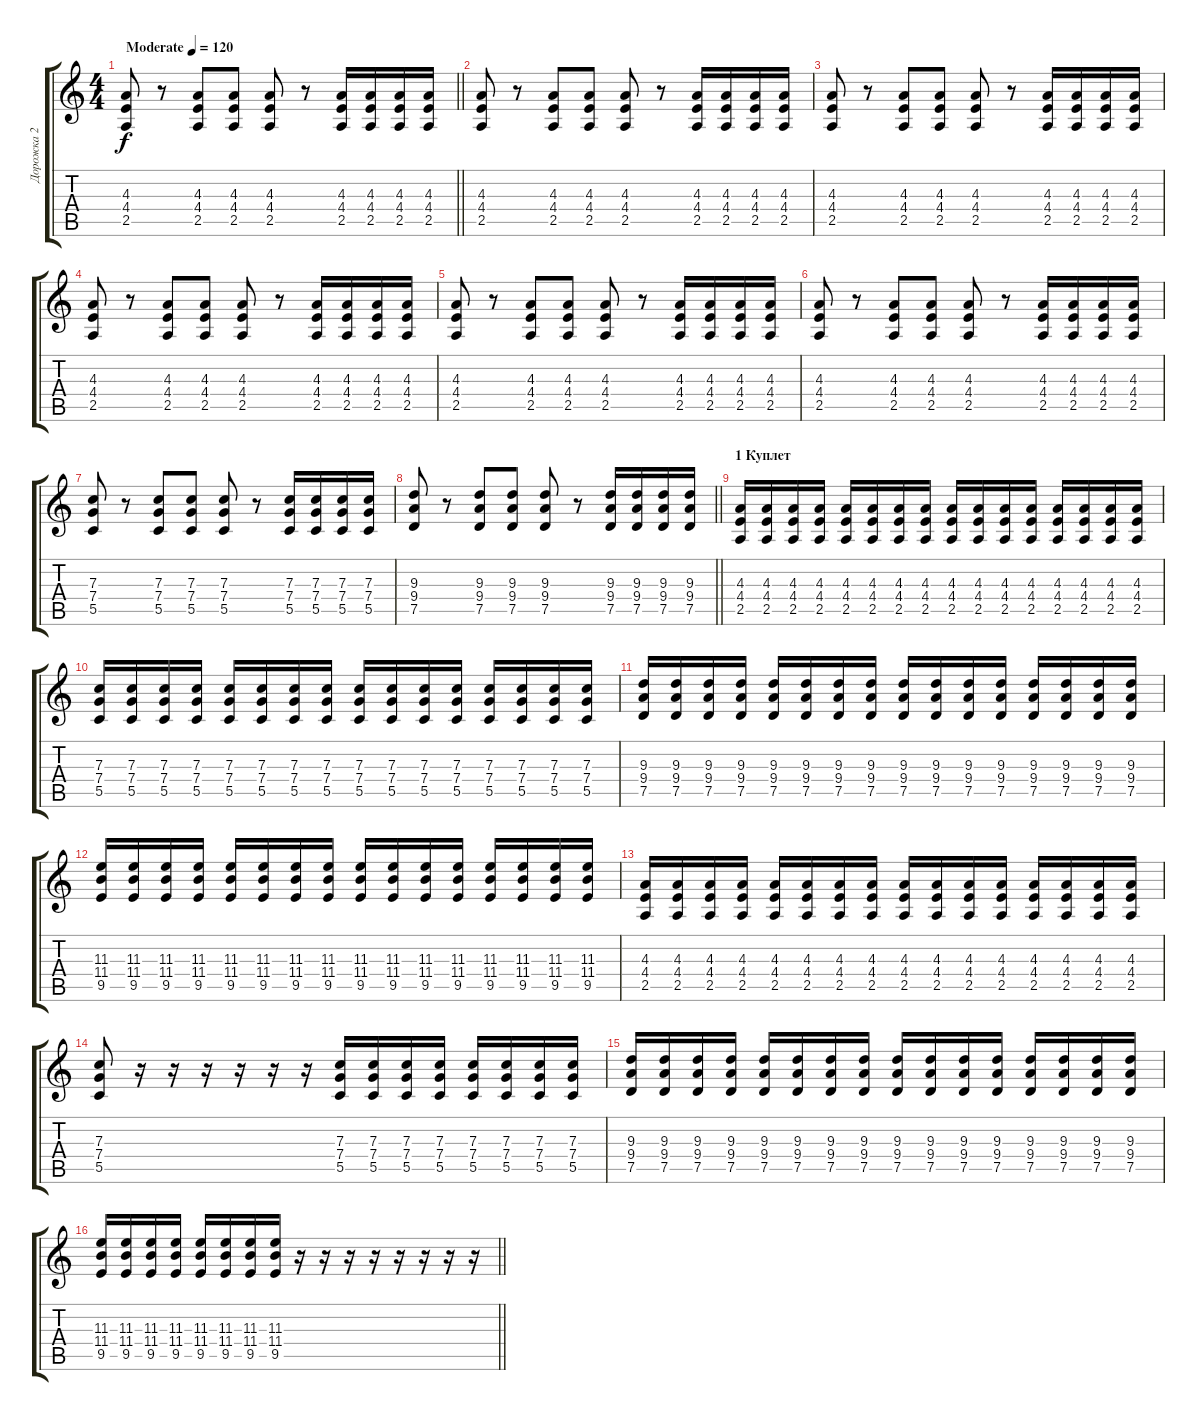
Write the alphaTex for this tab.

\track ("Дорожка 2" "Дорожка 2") {instrument distortionguitar}
\staff {score tabs}
\tuning (D4 A3 F3 C3 G2 C2) {hide}
\ts (4 4)
\section ("" "")
\tempo (120 "Moderate")
\clef g2
\barLineRight lightlight
\ks c
(4.3 4.4 2.5).8{dy f instrument distortionguitar} r.8 (4.3 4.4 2.5).8 (4.3 4.4 2.5).8 (4.3 4.4 2.5).8 r.8 (4.3 4.4 2.5).16 (4.3 4.4 2.5).16 (4.3 4.4 2.5).16 (4.3 4.4 2.5).16 |
\section ("" "")
(4.3 4.4 2.5).8 r.8 (4.3 4.4 2.5).8 (4.3 4.4 2.5).8 (4.3 4.4 2.5).8 r.8 (4.3 4.4 2.5).16 (4.3 4.4 2.5).16 (4.3 4.4 2.5).16 (4.3 4.4 2.5).16 |
\section ("" "")
(4.3 4.4 2.5).8 r.8 (4.3 4.4 2.5).8 (4.3 4.4 2.5).8 (4.3 4.4 2.5).8 r.8 (4.3 4.4 2.5).16 (4.3 4.4 2.5).16 (4.3 4.4 2.5).16 (4.3 4.4 2.5).16 |
\section ("" "")
(4.3 4.4 2.5).8 r.8 (4.3 4.4 2.5).8 (4.3 4.4 2.5).8 (4.3 4.4 2.5).8 r.8 (4.3 4.4 2.5).16 (4.3 4.4 2.5).16 (4.3 4.4 2.5).16 (4.3 4.4 2.5).16 |
(4.3 4.4 2.5).8 r.8 (4.3 4.4 2.5).8 (4.3 4.4 2.5).8 (4.3 4.4 2.5).8 r.8 (4.3 4.4 2.5).16 (4.3 4.4 2.5).16 (4.3 4.4 2.5).16 (4.3 4.4 2.5).16 |
(4.3 4.4 2.5).8 r.8 (4.3 4.4 2.5).8 (4.3 4.4 2.5).8 (4.3 4.4 2.5).8 r.8 (4.3 4.4 2.5).16 (4.3 4.4 2.5).16 (4.3 4.4 2.5).16 (4.3 4.4 2.5).16 |
(7.3 7.4 5.5).8 r.8 (7.3 7.4 5.5).8 (7.3 7.4 5.5).8 (7.3 7.4 5.5).8 r.8 (7.3 7.4 5.5).16 (7.3 7.4 5.5).16 (7.3 7.4 5.5).16 (7.3 7.4 5.5).16 |
\barLineRight lightlight
(9.3 9.4 7.5).8 r.8 (9.3 9.4 7.5).8 (9.3 9.4 7.5).8 (9.3 9.4 7.5).8 r.8 (9.3 9.4 7.5).16 (9.3 9.4 7.5).16 (9.3 9.4 7.5).16 (9.3 9.4 7.5).16 |
\section ("" "1 Куплет")
(4.3 4.4 2.5).16 (4.3 4.4 2.5).16 (4.3 4.4 2.5).16 (4.3 4.4 2.5).16 (4.3 4.4 2.5).16 (4.3 4.4 2.5).16 (4.3 4.4 2.5).16 (4.3 4.4 2.5).16 (4.3 4.4 2.5).16 (4.3 4.4 2.5).16 (4.3 4.4 2.5).16 (4.3 4.4 2.5).16 (4.3 4.4 2.5).16 (4.3 4.4 2.5).16 (4.3 4.4 2.5).16 (4.3 4.4 2.5).16 |
(7.3 7.4 5.5).16 (7.3 7.4 5.5).16 (7.3 7.4 5.5).16 (7.3 7.4 5.5).16 (7.3 7.4 5.5).16 (7.3 7.4 5.5).16 (7.3 7.4 5.5).16 (7.3 7.4 5.5).16 (7.3 7.4 5.5).16 (7.3 7.4 5.5).16 (7.3 7.4 5.5).16 (7.3 7.4 5.5).16 (7.3 7.4 5.5).16 (7.3 7.4 5.5).16 (7.3 7.4 5.5).16 (7.3 7.4 5.5).16 |
(9.3 9.4 7.5).16 (9.3 9.4 7.5).16 (9.3 9.4 7.5).16 (9.3 9.4 7.5).16 (9.3 9.4 7.5).16 (9.3 9.4 7.5).16 (9.3 9.4 7.5).16 (9.3 9.4 7.5).16 (9.3 9.4 7.5).16 (9.3 9.4 7.5).16 (9.3 9.4 7.5).16 (9.3 9.4 7.5).16 (9.3 9.4 7.5).16 (9.3 9.4 7.5).16 (9.3 9.4 7.5).16 (9.3 9.4 7.5).16 |
(11.3 11.4 9.5).16 (11.3 11.4 9.5).16 (11.3 11.4 9.5).16 (11.3 11.4 9.5).16 (11.3 11.4 9.5).16 (11.3 11.4 9.5).16 (11.3 11.4 9.5).16 (11.3 11.4 9.5).16 (11.3 11.4 9.5).16 (11.3 11.4 9.5).16 (11.3 11.4 9.5).16 (11.3 11.4 9.5).16 (11.3 11.4 9.5).16 (11.3 11.4 9.5).16 (11.3 11.4 9.5).16 (11.3 11.4 9.5).16 |
(4.3 4.4 2.5).16 (4.3 4.4 2.5).16 (4.3 4.4 2.5).16 (4.3 4.4 2.5).16 (4.3 4.4 2.5).16 (4.3 4.4 2.5).16 (4.3 4.4 2.5).16 (4.3 4.4 2.5).16 (4.3 4.4 2.5).16 (4.3 4.4 2.5).16 (4.3 4.4 2.5).16 (4.3 4.4 2.5).16 (4.3 4.4 2.5).16 (4.3 4.4 2.5).16 (4.3 4.4 2.5).16 (4.3 4.4 2.5).16 |
(7.3 7.4 5.5).8 r.16 r.16 r.16 r.16 r.16 r.16 (7.3 7.4 5.5).16 (7.3 7.4 5.5).16 (7.3 7.4 5.5).16 (7.3 7.4 5.5).16 (7.3 7.4 5.5).16 (7.3 7.4 5.5).16 (7.3 7.4 5.5).16 (7.3 7.4 5.5).16 |
(9.3 9.4 7.5).16 (9.3 9.4 7.5).16 (9.3 9.4 7.5).16 (9.3 9.4 7.5).16 (9.3 9.4 7.5).16 (9.3 9.4 7.5).16 (9.3 9.4 7.5).16 (9.3 9.4 7.5).16 (9.3 9.4 7.5).16 (9.3 9.4 7.5).16 (9.3 9.4 7.5).16 (9.3 9.4 7.5).16 (9.3 9.4 7.5).16 (9.3 9.4 7.5).16 (9.3 9.4 7.5).16 (9.3 9.4 7.5).16 |
\barLineRight lightlight
(11.3 11.4 9.5).16 (11.3 11.4 9.5).16 (11.3 11.4 9.5).16 (11.3 11.4 9.5).16 (11.3 11.4 9.5).16 (11.3 11.4 9.5).16 (11.3 11.4 9.5).16 (11.3 11.4 9.5).16 r.16 r.16 r.16 r.16 r.16 r.16 r.16 r.16
